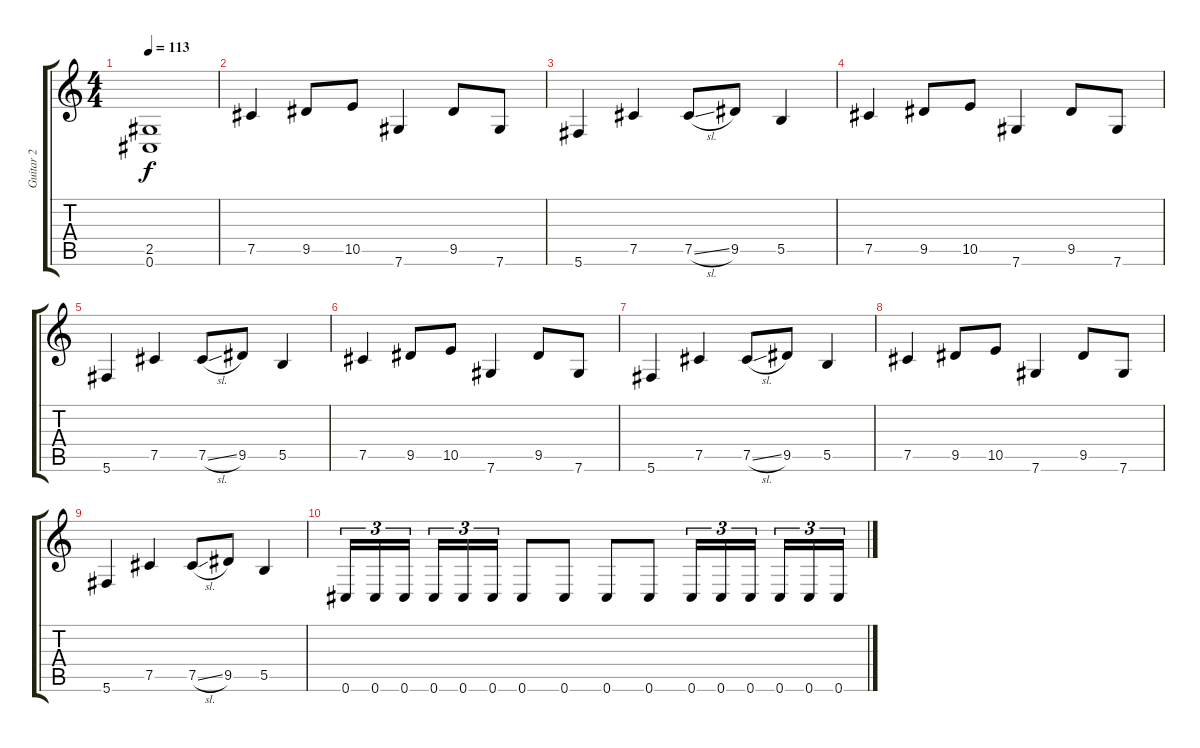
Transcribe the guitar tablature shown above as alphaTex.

\track ("Guitar 2" "Guitar 2") {instrument distortionguitar}
\staff {score tabs}
\tuning (Db4 Ab3 E3 B2 Gb2 Db2) {hide}
\ts (4 4)
\tempo 113
\clef g2
\ks c
(2.5 0.6).1{dy f} |
7.5.4 9.5.8 10.5.8 7.6.4 9.5.8 7.6.8 |
5.6.4 7.5.4 7.5{sl}.8 9.5.8 5.5.4 |
7.5.4 9.5.8 10.5.8 7.6.4 9.5.8 7.6.8 |
5.6.4 7.5.4 7.5{sl}.8 9.5.8 5.5.4 |
7.5.4 9.5.8 10.5.8 7.6.4 9.5.8 7.6.8 |
5.6.4 7.5.4 7.5{sl}.8 9.5.8 5.5.4 |
7.5.4 9.5.8 10.5.8 7.6.4 9.5.8 7.6.8 |
5.6.4 7.5.4 7.5{sl}.8 9.5.8 5.5.4 |
0.6.16{tu (3 2)} 0.6.16{tu (3 2)} 0.6.16{tu (3 2) beam splitsecondary} 0.6.16{tu (3 2)} 0.6.16{tu (3 2)} 0.6.16{tu (3 2)} 0.6.8 0.6.8 0.6.8 0.6.8 0.6.16{tu (3 2)} 0.6.16{tu (3 2)} 0.6.16{tu (3 2) beam splitsecondary} 0.6.16{tu (3 2)} 0.6.16{tu (3 2)} 0.6.16{tu (3 2)}
